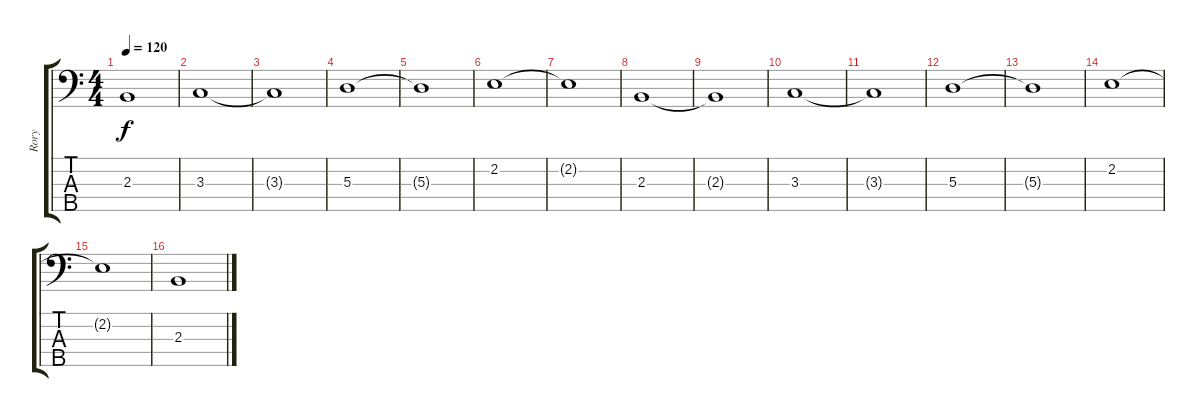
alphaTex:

\track ("Rory" "Rory") {instrument electricbassfinger}
\staff {score tabs}
\tuning (G2 D2 A1 E1 B0) {hide}
\ts (4 4)
\tempo 120
\clef f4
\ks c
2.3{t}.1{dy f} |
3.3.1 |
3.3{t}.1 |
5.3.1 |
5.3{t}.1 |
2.2.1 |
2.2{t}.1 |
2.3.1 |
2.3{t}.1 |
3.3.1 |
3.3{t}.1 |
5.3.1 |
5.3{t}.1 |
2.2.1 |
2.2{t}.1 |
2.3.1
